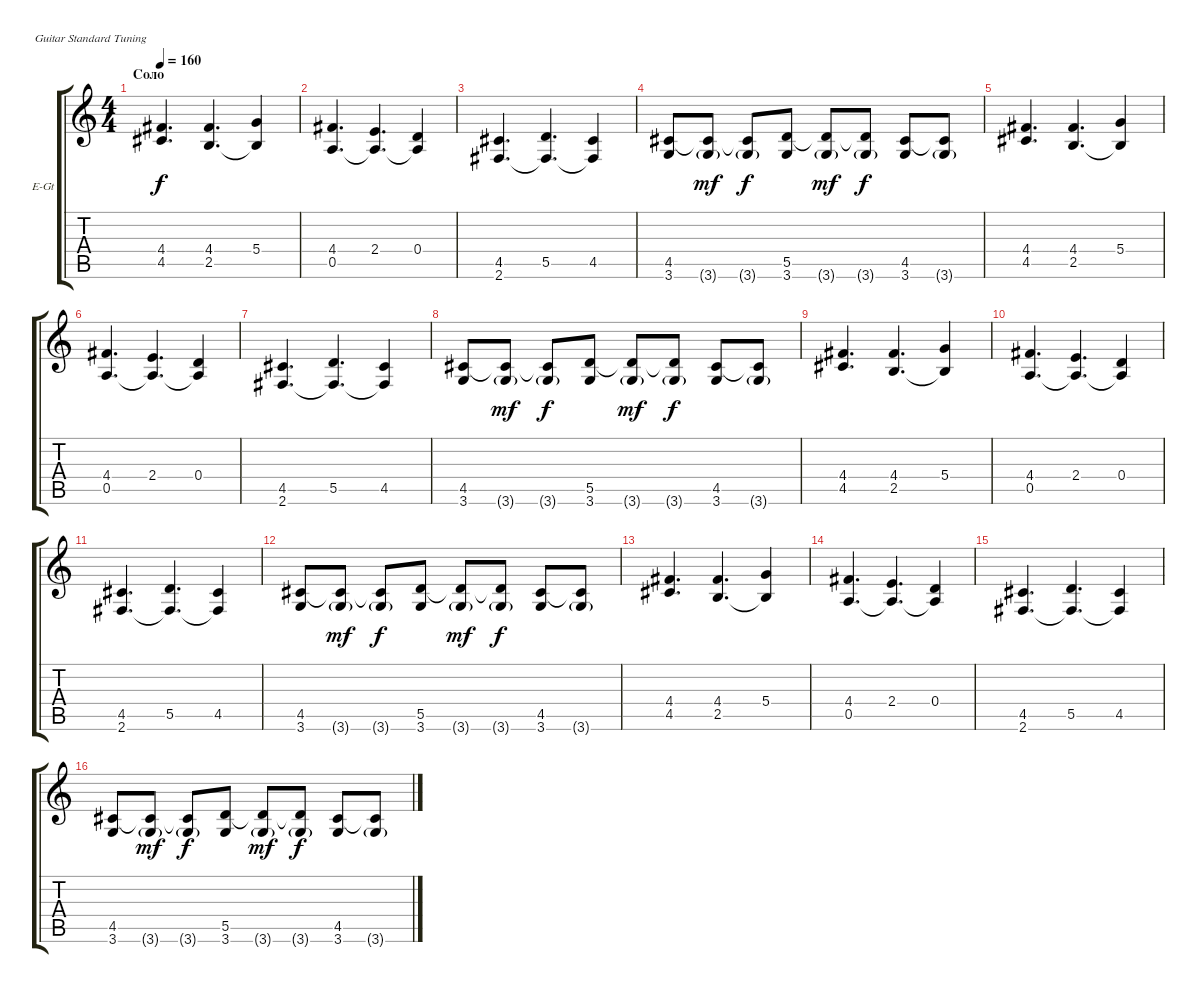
\bracketExtendMode groupsimilarinstruments
\firstSystemTrackNameOrientation horizontal
\otherSystemsTrackNameOrientation horizontal
\track ("Гитара 1" "E-Gt") {instrument electricguitarjazz}
\staff {score tabs}
\tuning (E4 B3 G3 D3 A2 E2)
\ts (4 4)
\section ("" "Соло")
\tempo 160
\clef g2
\ks c
(4.4 4.5).4{d dy f} (4.4 2.5).4{d} (5.4 2.5{t}).4 |
(4.4 0.5).4{d} (2.4 0.5{t}).4{d} (0.4 0.5{t}).4 |
(4.5 2.6).4{d} (5.5 2.6{t}).4{d} (4.5 2.6{t}).4 |
(4.5 3.6).8 (3.6{g} 4.5{t}).8{dy mf} (4.5{t} 3.6{g}).8{dy f} (5.5 3.6).8 (3.6{g} 5.5{t}).8{dy mf} (5.5{t} 3.6{g}).8{dy f} (4.5 3.6).8 (4.5{t} 3.6{g}).8 |
(4.4 4.5).4{d} (4.4 2.5).4{d} (5.4 2.5{t}).4 |
(4.4 0.5).4{d} (2.4 0.5{t}).4{d} (0.4 0.5{t}).4 |
(4.5 2.6).4{d} (5.5 2.6{t}).4{d} (4.5 2.6{t}).4 |
(4.5 3.6).8 (3.6{g} 4.5{t}).8{dy mf} (4.5{t} 3.6{g}).8{dy f} (5.5 3.6).8 (3.6{g} 5.5{t}).8{dy mf} (5.5{t} 3.6{g}).8{dy f} (4.5 3.6).8 (4.5{t} 3.6{g}).8 |
(4.4 4.5).4{d} (4.4 2.5).4{d} (5.4 2.5{t}).4 |
(4.4 0.5).4{d} (2.4 0.5{t}).4{d} (0.4 0.5{t}).4 |
(4.5 2.6).4{d} (5.5 2.6{t}).4{d} (4.5 2.6{t}).4 |
(4.5 3.6).8 (3.6{g} 4.5{t}).8{dy mf} (4.5{t} 3.6{g}).8{dy f} (5.5 3.6).8 (3.6{g} 5.5{t}).8{dy mf} (5.5{t} 3.6{g}).8{dy f} (4.5 3.6).8 (4.5{t} 3.6{g}).8 |
(4.4 4.5).4{d} (4.4 2.5).4{d} (5.4 2.5{t}).4 |
(4.4 0.5).4{d} (2.4 0.5{t}).4{d} (0.4 0.5{t}).4 |
(4.5 2.6).4{d} (5.5 2.6{t}).4{d} (4.5 2.6{t}).4 |
(4.5 3.6).8 (3.6{g} 4.5{t}).8{dy mf} (4.5{t} 3.6{g}).8{dy f} (5.5 3.6).8 (3.6{g} 5.5{t}).8{dy mf} (5.5{t} 3.6{g}).8{dy f} (4.5 3.6).8 (4.5{t} 3.6{g}).8
